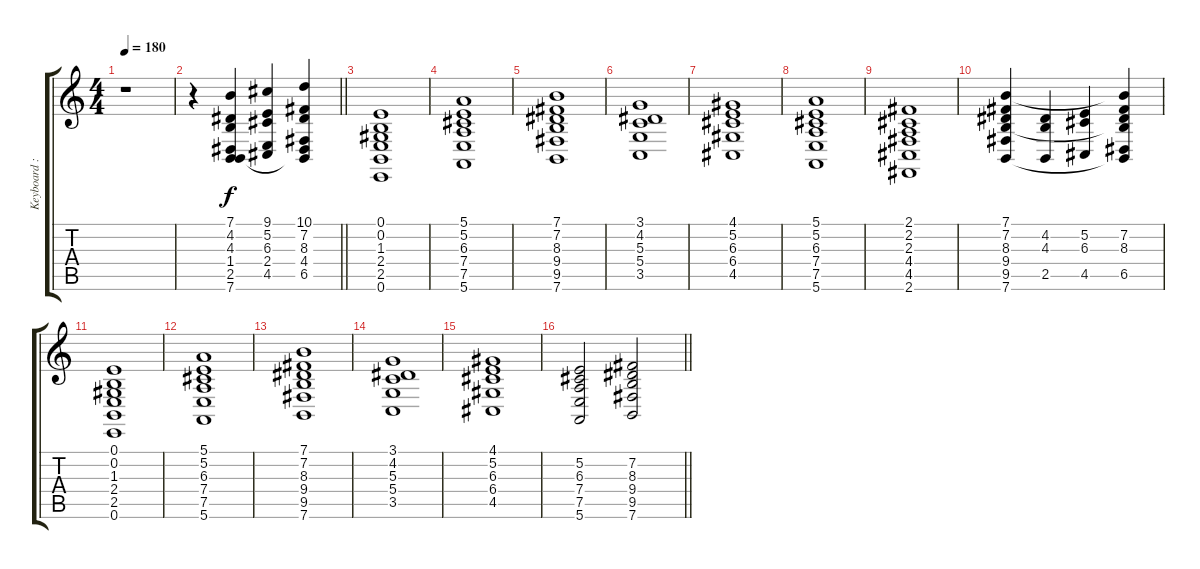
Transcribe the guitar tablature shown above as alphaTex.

\track ("Keyboard : Kotobuki Tsumugi - Chan" "Keyboard :") {instrument lead2sawtooth}
\staff {score tabs}
\tuning (E4 B3 G3 D3 A2 E2) {hide}
\ts (4 4)
\tempo 180
\clef g2
\ks c
r.1{dy f} |
\barLineRight lightlight
r.4 (7.1 4.2 4.3 1.4 2.5 7.6).4 (9.1 5.2 6.3 2.4 4.5).4 (10.1 7.2 8.3 4.4 6.5 7.6{t}).4 |
(0.1 0.2 1.3 2.4 2.5 0.6).1 |
(5.1 5.2 6.3 7.4 7.5 5.6).1 |
(7.1 7.2 8.3 9.4 9.5 7.6).1 |
(3.1 4.2 5.3 5.4 3.5).1 |
(4.1 5.2 6.3 6.4 4.5).1 |
(5.1 5.2 6.3 7.4 7.5 5.6).1 |
(2.1 2.2 2.3 4.4 4.5 2.6).1 |
(7.1 7.2 8.3 9.4 9.5 7.6).4 (4.2 4.3 2.5).4 (5.2 6.3 4.5).4 (7.1{t} 7.2 8.3 9.4{t} 6.5 7.6{t}).4 |
(0.1 0.2 1.3 2.4 2.5 0.6).1 |
(5.1 5.2 6.3 7.4 7.5 5.6).1 |
(7.1 7.2 8.3 9.4 9.5 7.6).1 |
(3.1 4.2 5.3 5.4 3.5).1 |
(4.1 5.2 6.3 6.4 4.5).1 |
\barLineRight lightlight
(5.2 6.3 7.4 7.5 5.6).2 (7.2 8.3 9.4 9.5 7.6).2
